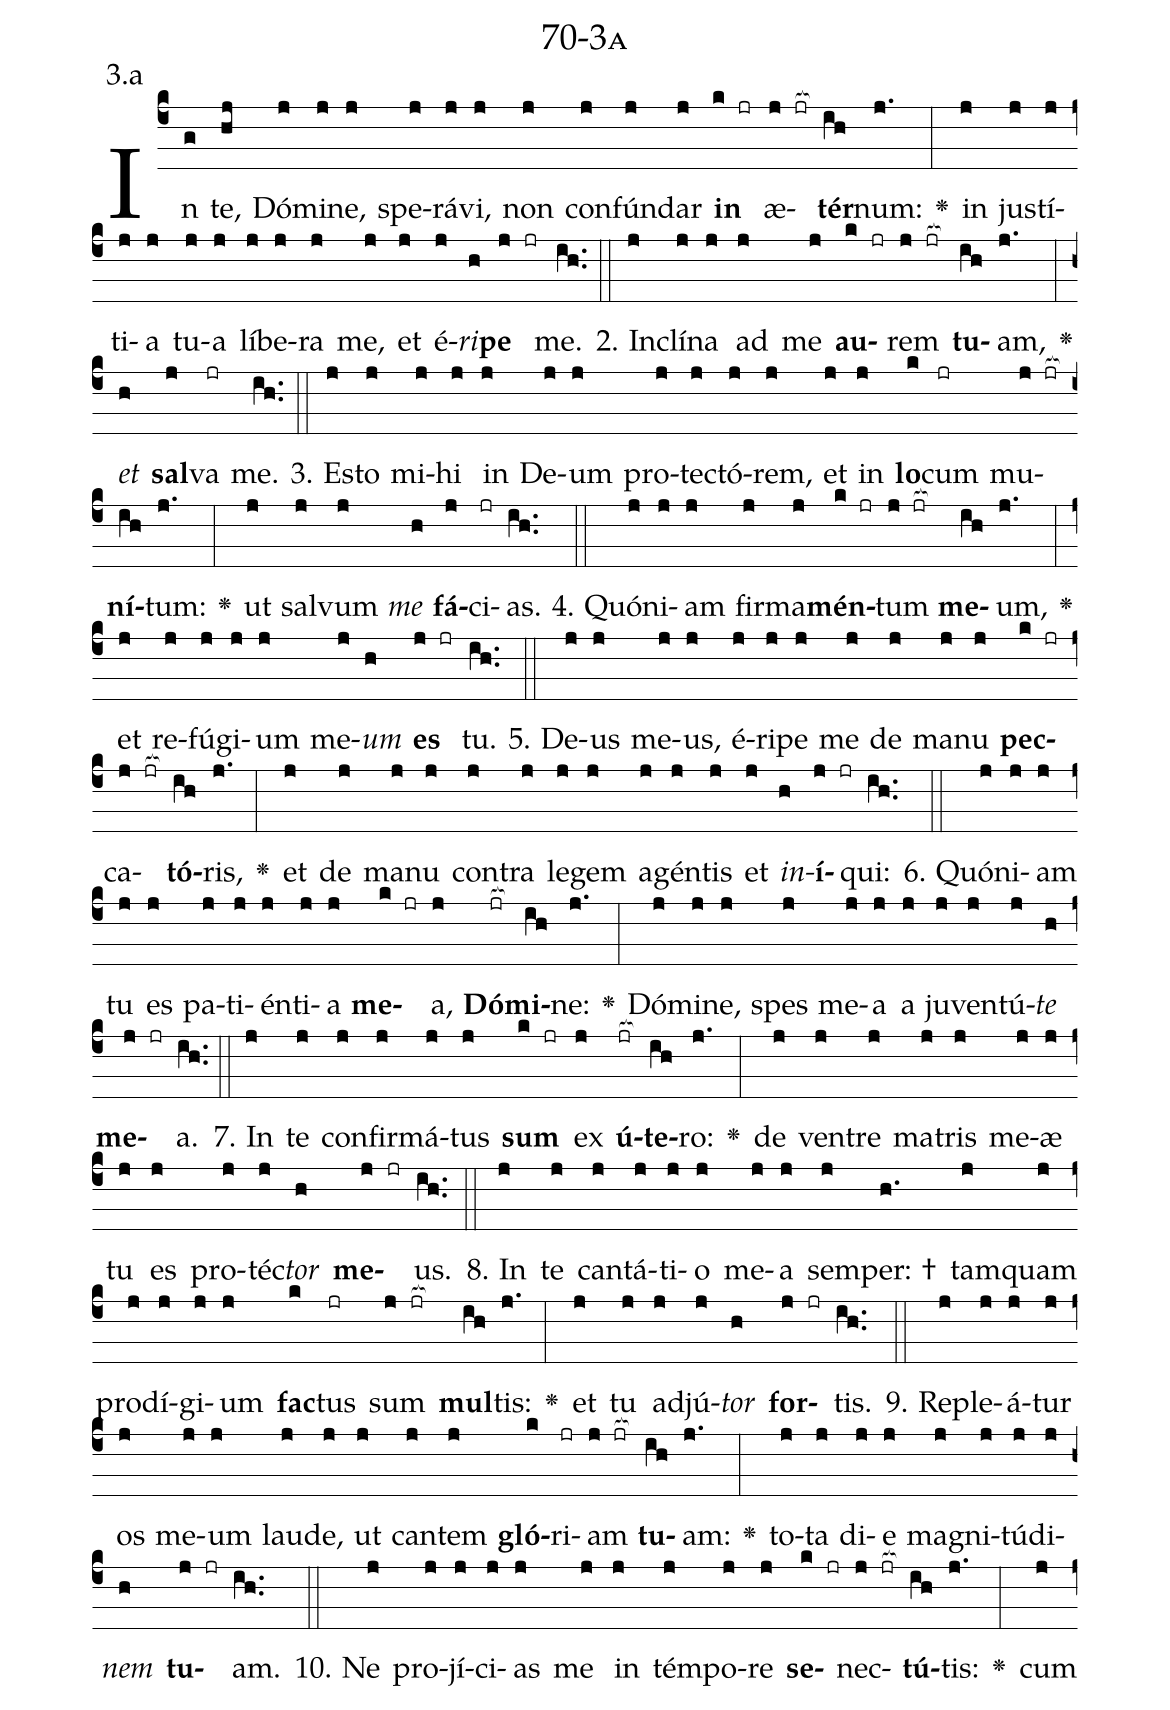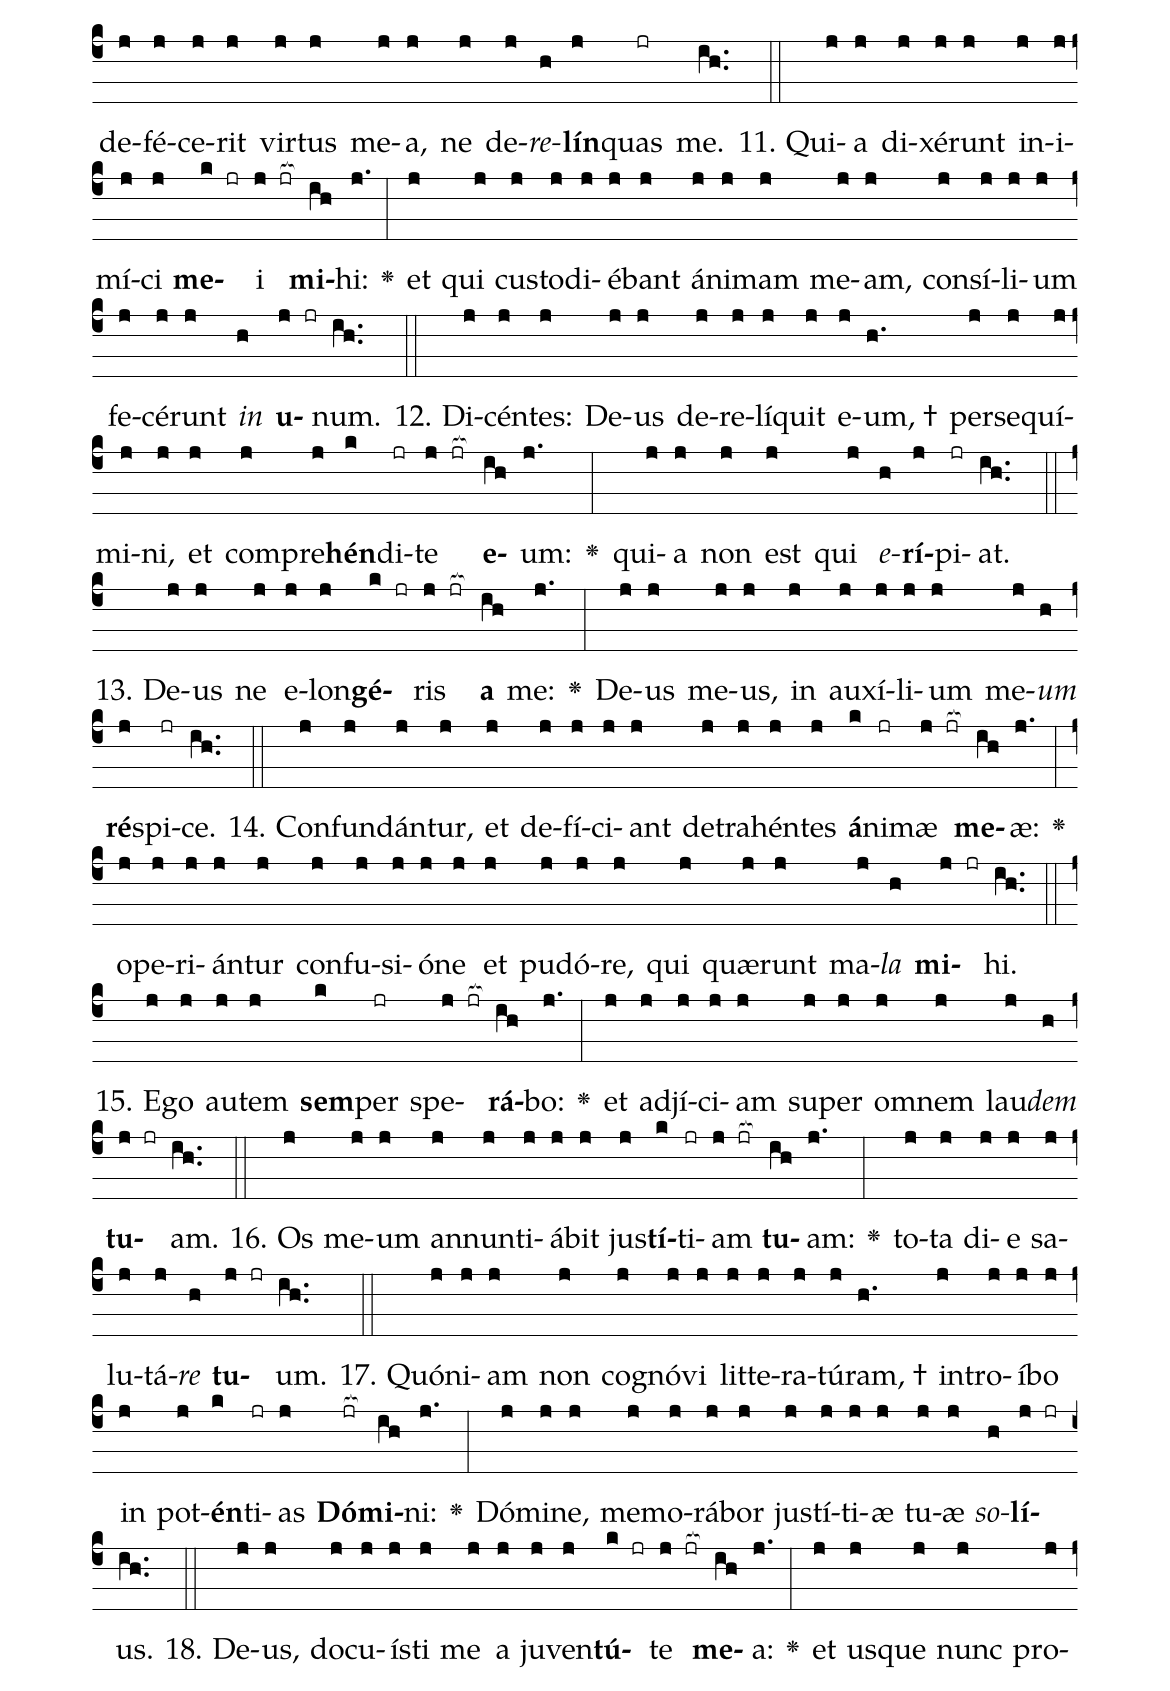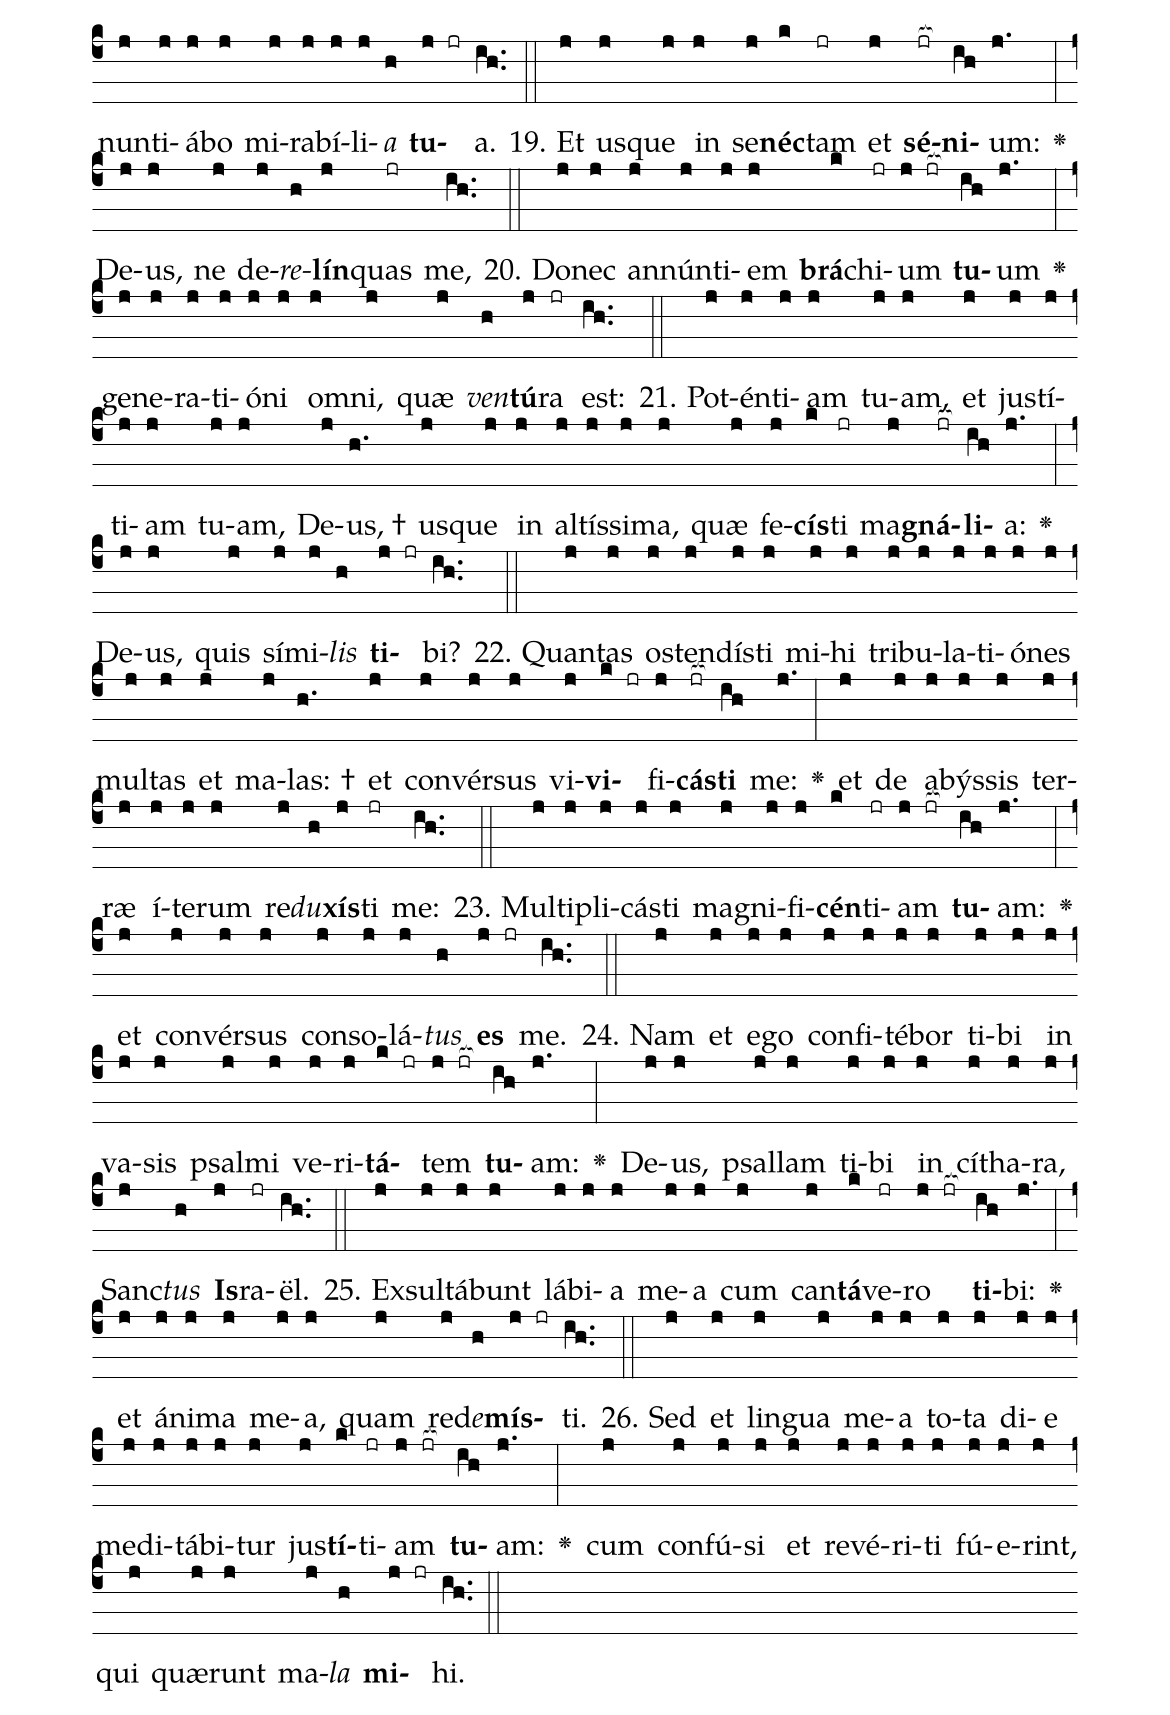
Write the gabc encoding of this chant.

name: 70-3a;
annotation: 3.a;
%%
(c4)In(g) te,(hj) Dó(j)mi(j)ne,(j) spe(j)rá(j)vi,(j) non(j) con(j)fún(j)dar(j) <b>in</b>(k jr) æ(j jr[ocb:1{])<b>tér</b>(ih[ocb:0}])num:(j.) <v>\greheightstar</v>(:) in(j) jus(j)tí(j)ti(j)a(j) tu(j)a(j) lí(j)be(j)ra(j) me,(j) et(j) é(j)<i>ri</i>(h)<b>pe</b>(j jr) me.(ih..) (::)
2. In(j)clí(j)na(j) ad(j) me(j) <b>au</b>(k jr)rem(j jr[ocb:1{]) <b>tu</b>(ih[ocb:0}])am,(j.) <v>\greheightstar</v>(:) <i>et</i>(h) <b>sal</b>(j)va(jr) me.(ih..) (::)
3. Es(j)to(j) mi(j)hi(j) in(j) De(j)um(j) pro(j)tec(j)tó(j)rem,(j) et(j) in(j) <b>lo</b>(k)cum(jr) mu(j jr[ocb:1{])<b>ní</b>(ih[ocb:0}])tum:(j.) <v>\greheightstar</v>(:) ut(j) sal(j)vum(j) <i>me</i>(h) <b>fá</b>(j)ci(jr)as.(ih..) (::)
4. Quón(j)i(j)am(j) fir(j)ma(j)<b>mén</b>(k jr)tum(j jr[ocb:1{]) <b>me</b>(ih[ocb:0}])um,(j.) <v>\greheightstar</v>(:) et(j) re(j)fú(j)gi(j)um(j) me(j)<i>um</i>(h) <b>es</b>(j jr) tu.(ih..) (::)
5. De(j)us(j) me(j)us,(j) é(j)ri(j)pe(j) me(j) de(j) ma(j)nu(j) <b>pec</b>(k jr)ca(j jr[ocb:1{])<b>tó</b>(ih[ocb:0}])ris,(j.) <v>\greheightstar</v>(:) et(j) de(j) ma(j)nu(j) con(j)tra(j) le(j)gem(j) a(j)gén(j)tis(j) et(j) <i>in</i>(h)<b>í</b>(j jr)qui:(ih..) (::)
6. Quón(j)i(j)am(j) tu(j) es(j) pa(j)ti(j)én(j)ti(j)a(j) <b>me</b>(k jr)a,(j) <b>Dó</b>(jr[ocb:1{])<b>mi</b>(ih[ocb:0}])ne:(j.) <v>\greheightstar</v>(:) Dó(j)mi(j)ne,(j) spes(j) me(j)a(j) a(j) ju(j)ven(j)tú(j)<i>te</i>(h) <b>me</b>(j jr)a.(ih..) (::)
7. In(j) te(j) con(j)fir(j)má(j)tus(j) <b>sum</b>(k jr) ex(j) <b>ú</b>(jr[ocb:1{])<b>te</b>(ih[ocb:0}])ro:(j.) <v>\greheightstar</v>(:) de(j) ven(j)tre(j) ma(j)tris(j) me(j)æ(j) tu(j) es(j) pro(j)téc(j)<i>tor</i>(h) <b>me</b>(j jr)us.(ih..) (::)
8. In(j) te(j) can(j)tá(j)ti(j)o(j) me(j)a(j) sem(j)per: †(h.) tam(j)quam(j) prod(j)í(j)gi(j)um(j) <b>fac</b>(k)tus(jr) sum(j jr[ocb:1{]) <b>mul</b>(ih[ocb:0}])tis:(j.) <v>\greheightstar</v>(:) et(j) tu(j) ad(j)jú(j)<i>tor</i>(h) <b>for</b>(j jr)tis.(ih..) (::)
9. Re(j)ple(j)á(j)tur(j) os(j) me(j)um(j) lau(j)de,(j) ut(j) can(j)tem(j) <b>gló</b>(k)ri(jr)am(j jr[ocb:1{]) <b>tu</b>(ih[ocb:0}])am:(j.) <v>\greheightstar</v>(:) to(j)ta(j) di(j)e(j) ma(j)gni(j)tú(j)di(j)<i>nem</i>(h) <b>tu</b>(j jr)am.(ih..) (::)
10. Ne(j) pro(j)jí(j)ci(j)as(j) me(j) in(j) tém(j)po(j)re(j) <b>se</b>(k jr)nec(j jr[ocb:1{])<b>tú</b>(ih[ocb:0}])tis:(j.) <v>\greheightstar</v>(:) cum(j) de(j)fé(j)ce(j)rit(j) vir(j)tus(j) me(j)a,(j) ne(j) de(j)<i>re</i>(h)<b>lín</b>(j)quas(jr) me.(ih..) (::)
11. Qui(j)a(j) di(j)xé(j)runt(j) in(j)i(j)mí(j)ci(j) <b>me</b>(k jr)i(j jr[ocb:1{]) <b>mi</b>(ih[ocb:0}])hi:(j.) <v>\greheightstar</v>(:) et(j) qui(j) cus(j)to(j)di(j)é(j)bant(j) á(j)ni(j)mam(j) me(j)am,(j) con(j)sí(j)li(j)um(j) fe(j)cé(j)runt(j) <i>in</i>(h) <b>u</b>(j jr)num.(ih..) (::)
12. Di(j)cén(j)tes:(j) De(j)us(j) de(j)re(j)lí(j)quit(j) e(j)um, †(h.) per(j)se(j)quí(j)mi(j)ni,(j) et(j) com(j)pre(j)<b>hén</b>(k)di(jr)te(j jr[ocb:1{]) <b>e</b>(ih[ocb:0}])um:(j.) <v>\greheightstar</v>(:) qui(j)a(j) non(j) est(j) qui(j) <i>e</i>(h)<b>rí</b>(j)pi(jr)at.(ih..) (::)
13. De(j)us(j) ne(j) e(j)lon(j)<b>gé</b>(k jr)ris(j jr[ocb:1{]) <b>a</b>(ih[ocb:0}]) me:(j.) <v>\greheightstar</v>(:) De(j)us(j) me(j)us,(j) in(j) au(j)xí(j)li(j)um(j) me(j)<i>um</i>(h) <b>ré</b>(j)spi(jr)ce.(ih..) (::)
14. Con(j)fun(j)dán(j)tur,(j) et(j) de(j)fí(j)ci(j)ant(j) de(j)tra(j)hén(j)tes(j) <b>á</b>(k)ni(jr)mæ(j jr[ocb:1{]) <b>me</b>(ih[ocb:0}])æ:(j.) <v>\greheightstar</v>(:) o(j)pe(j)ri(j)án(j)tur(j) con(j)fu(j)si(j)ó(j)ne(j) et(j) pu(j)dó(j)re,(j) qui(j) quæ(j)runt(j) ma(j)<i>la</i>(h) <b>mi</b>(j jr)hi.(ih..) (::)
15. E(j)go(j) au(j)tem(j) <b>sem</b>(k)per(jr) spe(j jr[ocb:1{])<b>rá</b>(ih[ocb:0}])bo:(j.) <v>\greheightstar</v>(:) et(j) ad(j)jí(j)ci(j)am(j) su(j)per(j) om(j)nem(j) lau(j)<i>dem</i>(h) <b>tu</b>(j jr)am.(ih..) (::)
16. Os(j) me(j)um(j) an(j)nun(j)ti(j)á(j)bit(j) jus(j)<b>tí</b>(k)ti(jr)am(j jr[ocb:1{]) <b>tu</b>(ih[ocb:0}])am:(j.) <v>\greheightstar</v>(:) to(j)ta(j) di(j)e(j) sa(j)lu(j)tá(j)<i>re</i>(h) <b>tu</b>(j jr)um.(ih..) (::)
17. Quón(j)i(j)am(j) non(j) co(j)gnó(j)vi(j) lit(j)te(j)ra(j)tú(j)ram, †(h.) in(j)tro(j)í(j)bo(j) in(j) pot(j)<b>én</b>(k)ti(jr)as(j) <b>Dó</b>(jr[ocb:1{])<b>mi</b>(ih[ocb:0}])ni:(j.) <v>\greheightstar</v>(:) Dó(j)mi(j)ne,(j) me(j)mo(j)rá(j)bor(j) jus(j)tí(j)ti(j)æ(j) tu(j)æ(j) <i>so</i>(h)<b>lí</b>(j jr)us.(ih..) (::)
18. De(j)us,(j) do(j)cu(j)ís(j)ti(j) me(j) a(j) ju(j)ven(j)<b>tú</b>(k jr)te(j jr[ocb:1{]) <b>me</b>(ih[ocb:0}])a:(j.) <v>\greheightstar</v>(:) et(j) us(j)que(j) nunc(j) pro(j)nun(j)ti(j)á(j)bo(j) mi(j)ra(j)bí(j)li(j)<i>a</i>(h) <b>tu</b>(j jr)a.(ih..) (::)
19. Et(j) us(j)que(j) in(j) se(j)<b>néc</b>(k)tam(jr) et(j) <b>sé</b>(jr[ocb:1{])<b>ni</b>(ih[ocb:0}])um:(j.) <v>\greheightstar</v>(:) De(j)us,(j) ne(j) de(j)<i>re</i>(h)<b>lín</b>(j)quas(jr) me,(ih..) (::)
20. Do(j)nec(j) an(j)nún(j)ti(j)em(j) <b>brá</b>(k)chi(jr)um(j jr[ocb:1{]) <b>tu</b>(ih[ocb:0}])um(j.) <v>\greheightstar</v>(:) ge(j)ne(j)ra(j)ti(j)ó(j)ni(j) om(j)ni,(j) quæ(j) <i>ven</i>(h)<b>tú</b>(j)ra(jr) est:(ih..) (::)
21. Pot(j)én(j)ti(j)am(j) tu(j)am,(j) et(j) jus(j)tí(j)ti(j)am(j) tu(j)am,(j) De(j)us, †(h.) us(j)que(j) in(j) al(j)tís(j)si(j)ma,(j) quæ(j) fe(j)<b>cís</b>(k)ti(jr) ma(j)<b>gná</b>(jr[ocb:1{])<b>li</b>(ih[ocb:0}])a:(j.) <v>\greheightstar</v>(:) De(j)us,(j) quis(j) sí(j)mi(j)<i>lis</i>(h) <b>ti</b>(j jr)bi?(ih..) (::)
22. Quan(j)tas(j) os(j)ten(j)dís(j)ti(j) mi(j)hi(j) tri(j)bu(j)la(j)ti(j)ó(j)nes(j) mul(j)tas(j) et(j) ma(j)las: †(h.) et(j) con(j)vér(j)sus(j) vi(j)<b>vi</b>(k jr)fi(j)<b>cás</b>(jr[ocb:1{])<b>ti</b>(ih[ocb:0}]) me:(j.) <v>\greheightstar</v>(:) et(j) de(j) a(j)býs(j)sis(j) ter(j)ræ(j) í(j)te(j)rum(j) re(j)<i>du</i>(h)<b>xís</b>(j)ti(jr) me:(ih..) (::)
23. Mul(j)ti(j)pli(j)cás(j)ti(j) ma(j)gni(j)fi(j)<b>cén</b>(k)ti(jr)am(j jr[ocb:1{]) <b>tu</b>(ih[ocb:0}])am:(j.) <v>\greheightstar</v>(:) et(j) con(j)vér(j)sus(j) con(j)so(j)lá(j)<i>tus</i>(h) <b>es</b>(j jr) me.(ih..) (::)
24. Nam(j) et(j) e(j)go(j) con(j)fi(j)té(j)bor(j) ti(j)bi(j) in(j) va(j)sis(j) psal(j)mi(j) ve(j)ri(j)<b>tá</b>(k jr)tem(j jr[ocb:1{]) <b>tu</b>(ih[ocb:0}])am:(j.) <v>\greheightstar</v>(:) De(j)us,(j) psal(j)lam(j) ti(j)bi(j) in(j) cí(j)tha(j)ra,(j) Sanc(j)<i>tus</i>(h) <b>Is</b>(j)ra(jr)ël.(ih..) (::)
25. Ex(j)sul(j)tá(j)bunt(j) lá(j)bi(j)a(j) me(j)a(j) cum(j) can(j)<b>tá</b>(k)ve(jr)ro(j jr[ocb:1{]) <b>ti</b>(ih[ocb:0}])bi:(j.) <v>\greheightstar</v>(:) et(j) á(j)ni(j)ma(j) me(j)a,(j) quam(j) red(j)<i>e</i>(h)<b>mís</b>(j jr)ti.(ih..) (::)
26. Sed(j) et(j) lin(j)gua(j) me(j)a(j) to(j)ta(j) di(j)e(j) me(j)di(j)tá(j)bi(j)tur(j) jus(j)<b>tí</b>(k)ti(jr)am(j jr[ocb:1{]) <b>tu</b>(ih[ocb:0}])am:(j.) <v>\greheightstar</v>(:) cum(j) con(j)fú(j)si(j) et(j) re(j)vé(j)ri(j)ti(j) fú(j)e(j)rint,(j) qui(j) quæ(j)runt(j) ma(j)<i>la</i>(h) <b>mi</b>(j jr)hi.(ih..) (::)
